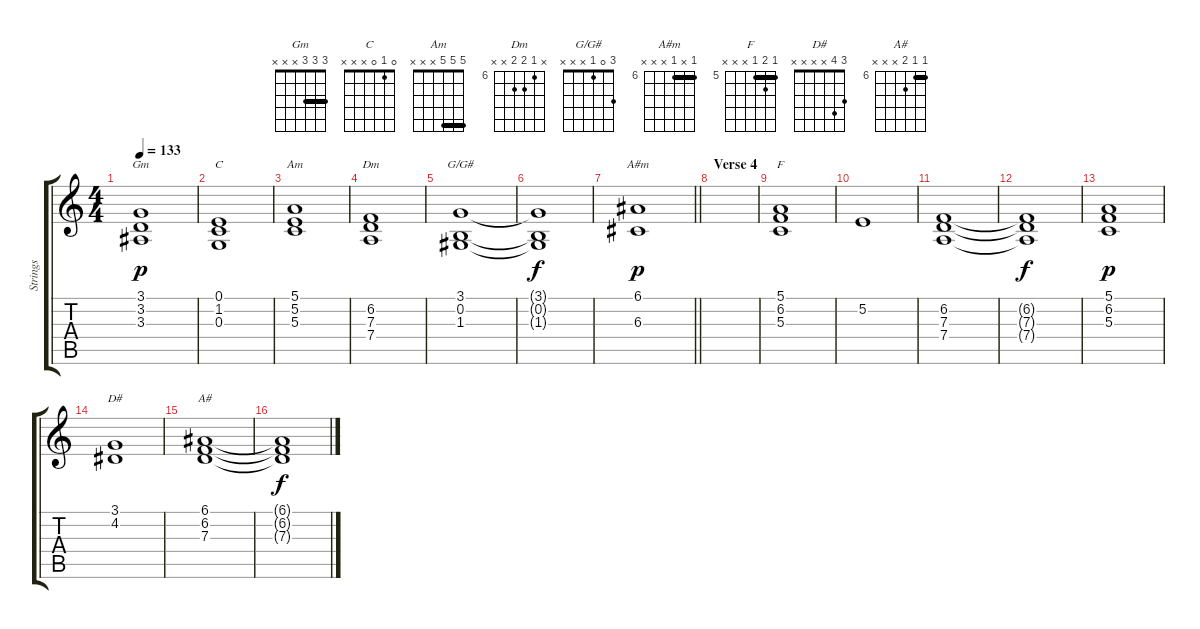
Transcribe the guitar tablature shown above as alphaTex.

\track ("Strings" "Strings") {instrument stringensemble2}
\staff {score tabs}
\tuning (E4 B3 G3 D3 A2 E2) {hide}
\chord ("Gm" 3 3 3 x x x) {barre 3}
\chord ("C" 0 1 0 x x x)
\chord ("Am" 5 5 5 x x x) {barre 5}
\chord ("Dm" x 6 7 7 x x) {firstfret 6}
\chord ("G/G#" 3 0 1 x x x)
\chord ("A#m" 6 x 6 x x x) {firstfret 6 barre 6}
\chord ("F" 5 6 5 x x x) {firstfret 5 barre 5}
\chord ("D#" 3 4 x x x x)
\chord ("A#" 6 6 7 x x x) {firstfret 6 barre 6}
\ts (4 4)
\tempo 133
\clef g2
\ks c
(3.1 3.2 3.3).1{ch "Gm" dy p} |
(0.1 1.2 0.3).1{ch "C"} |
(5.1 5.2 5.3).1{ch "Am"} |
(6.2 7.3 7.4).1{ch "Dm"} |
(3.1 0.2 1.3).1{ch "G/G#"} |
(3.1{t} 0.2{t} 1.3{t}).1{dy f} |
\barLineRight lightlight
(6.1 6.3).1{ch "A#m" dy p} |
\section ("" "Verse 4")
|
(5.1 6.2 5.3).1{ch "F"} |
5.2.1 |
(6.2 7.3 7.4).1 |
(6.2{t} 7.3{t} 7.4{t}).1{dy f} |
(5.1 6.2 5.3).1{dy p} |
(3.1 4.2).1{ch "D#"} |
(6.1 6.2 7.3).1{ch "A#"} |
(6.1{t} 6.2{t} 7.3{t}).1{dy f}
